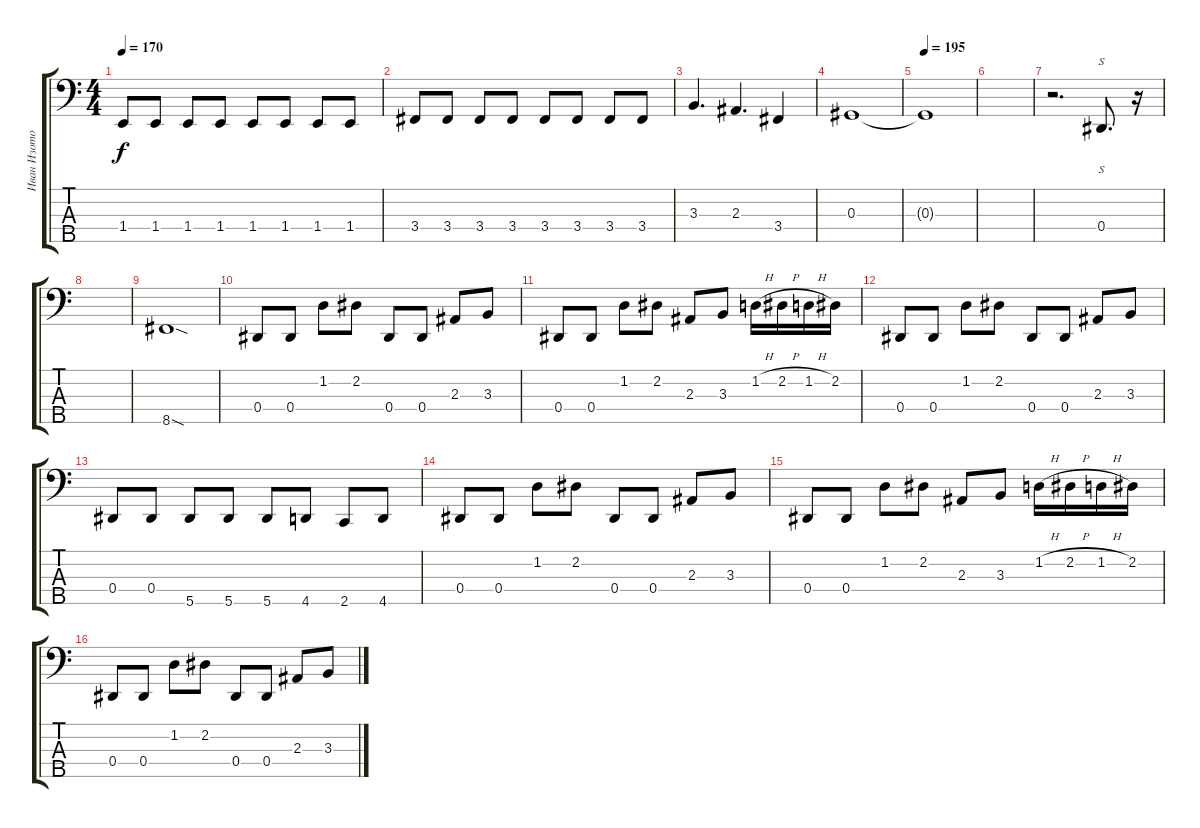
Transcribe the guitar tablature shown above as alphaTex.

\track ("Иван Изотов" "Иван Изото") {instrument electricbasspick}
\staff {score tabs}
\tuning (Gb2 Db2 Ab1 Eb1 Bb0) {hide}
\ts (4 4)
\tempo 170
\clef f4
\ks c
1.4.8{dy f} 1.4.8 1.4.8 1.4.8 1.4.8 1.4.8 1.4.8 1.4.8 |
3.4.8 3.4.8 3.4.8 3.4.8 3.4.8 3.4.8 3.4.8 3.4.8 |
3.3.4{d} 2.3.4{d} 3.4.4 |
0.3.1 |
\tempo 195
0.3{t}.1 |
|
r.2{d instrument slapbass1} 0.4.8{s d} r.16 |
|
8.5{sod}.1{instrument electricbasspick} |
0.4.8 0.4.8 1.2.8 2.2.8 0.4.8 0.4.8 2.3.8 3.3.8 |
0.4.8 0.4.8 1.2.8 2.2.8 2.3.8 3.3.8 1.2{h}.16 2.2{h}.16 1.2{h}.16 2.2.16 |
0.4.8 0.4.8 1.2.8 2.2.8 0.4.8 0.4.8 2.3.8 3.3.8 |
0.4.8 0.4.8 5.5.8 5.5.8 5.5.8 4.5.8 2.5.8 4.5.8 |
0.4.8 0.4.8 1.2.8 2.2.8 0.4.8 0.4.8 2.3.8 3.3.8 |
0.4.8 0.4.8 1.2.8 2.2.8 2.3.8 3.3.8 1.2{h}.16 2.2{h}.16 1.2{h}.16 2.2.16 |
0.4.8 0.4.8 1.2.8 2.2.8 0.4.8 0.4.8 2.3.8 3.3.8
